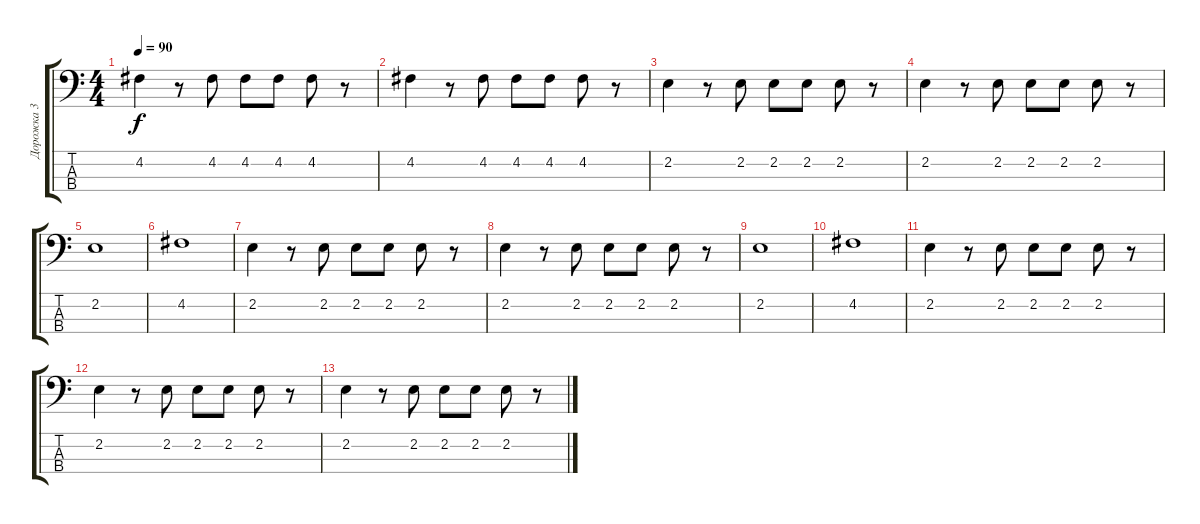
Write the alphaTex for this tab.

\track ("Дорожка 3" "Дорожка 3") {instrument electricbassfinger}
\staff {score tabs}
\tuning (G2 D2 A1 E1) {hide}
\ts (4 4)
\tempo 90
\clef f4
\ks c
4.2.4{dy f} r.8 4.2.8 4.2.8 4.2.8 4.2.8 r.8 |
4.2.4 r.8 4.2.8 4.2.8 4.2.8 4.2.8 r.8 |
2.2.4 r.8 2.2.8 2.2.8 2.2.8 2.2.8 r.8 |
2.2.4 r.8 2.2.8 2.2.8 2.2.8 2.2.8 r.8 |
2.2.1 |
4.2.1 |
2.2.4 r.8 2.2.8 2.2.8 2.2.8 2.2.8 r.8 |
2.2.4 r.8 2.2.8 2.2.8 2.2.8 2.2.8 r.8 |
2.2.1 |
4.2.1 |
2.2.4 r.8 2.2.8 2.2.8 2.2.8 2.2.8 r.8 |
2.2.4 r.8 2.2.8 2.2.8 2.2.8 2.2.8 r.8 |
2.2.4 r.8 2.2.8 2.2.8 2.2.8 2.2.8 r.8
